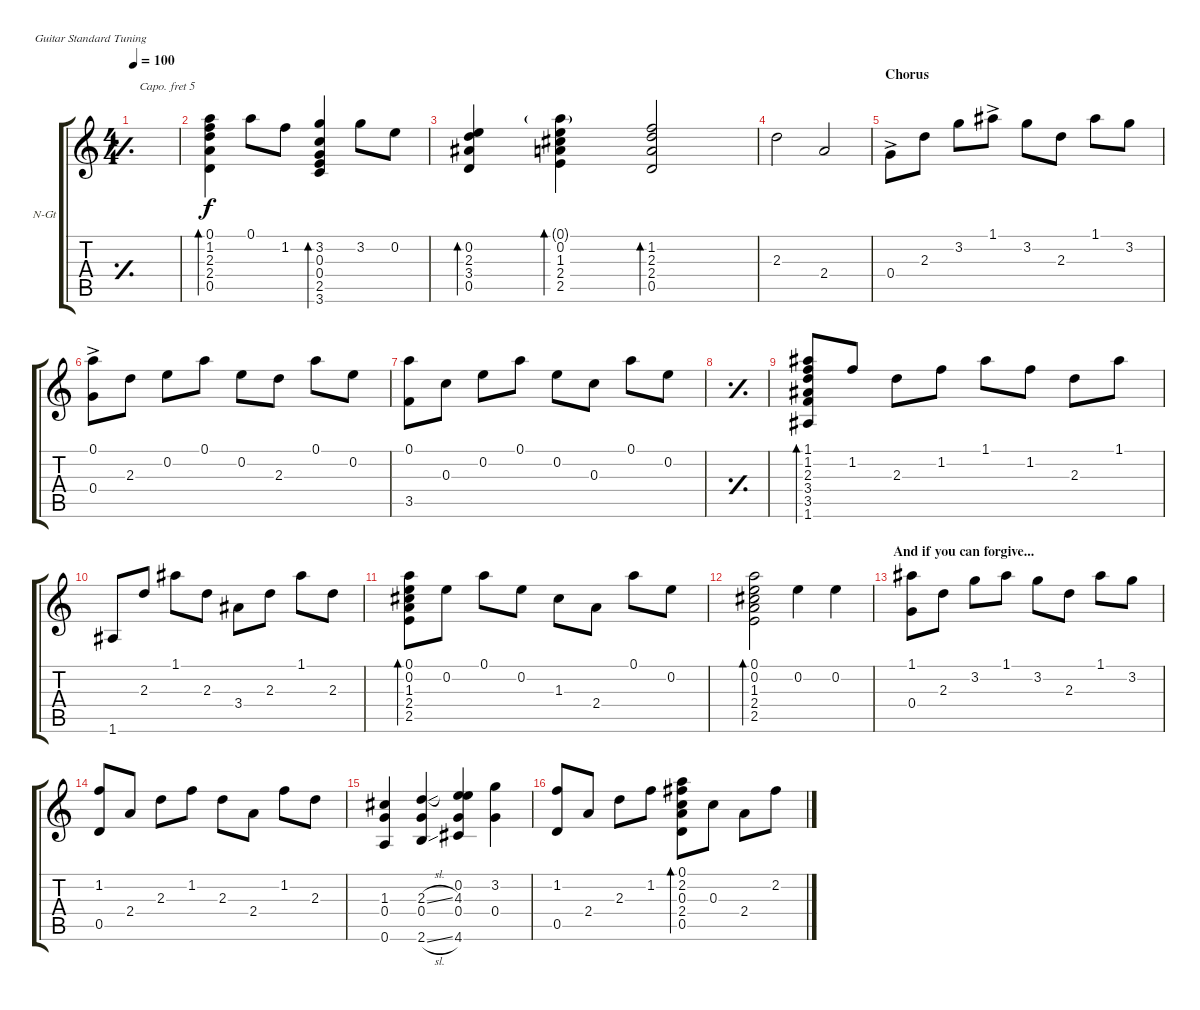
\defaultSystemsLayout 4
\bracketExtendMode groupsimilarinstruments
\firstSystemTrackNameOrientation horizontal
\otherSystemsTrackNameOrientation horizontal
\track ("Classic Guitar" "N-Gt") {instrument acousticguitarnylon}
\staff {score tabs}
\capo 5
\tuning (E4 B3 G3 D3 A2 E2)
\ts (4 4)
\tempo 100
\clef g2
\simile simple
\ks c
|
(0.5 2.4 2.3 1.2 0.1).4{bd 120} 0.1.8 1.2.8 (3.6 2.5 0.4 0.3 3.2).4{bd 120} 3.2.8 0.2.8 |
(3.4 2.3 0.2 0.5).4{bd 225} (2.5 2.4 1.3 0.2 0.1{g}).4{bd 216} (2.4 2.3 1.2 0.5).2{bd 231} |
2.3.2 2.4.2 |
\section ("" "Chorus")
0.4{ac}.8 2.3.8 3.2.8 1.1{ac}.8 3.2.8 2.3.8 1.1.8 3.2.8 |
(0.4{ac} 0.1{ac}).8 2.3.8 0.2.8 0.1.8 0.2.8 2.3.8 0.1.8 0.2.8 |
(3.5 0.1).8 0.3.8 0.2.8 0.1.8 0.2.8 0.3.8 0.1.8 0.2.8 |
\simile simple
|
\simile none
(1.6 3.5 3.4 2.3 1.2 1.1).8{bd 101} 1.2.8 2.3.8 1.2.8 1.1.8 1.2.8 2.3.8 1.1.8 |
1.6.8 2.3.8 1.1.8 2.3.8 3.4.8 2.3.8 1.1.8 2.3.8 |
(2.5 2.4 1.3 0.2 0.1).8{bd 100} 0.2.8 0.1.8 0.2.8 1.3.8 2.4.8 0.1.8 0.2.8 |
(2.5 2.4 1.3 0.2 0.1).2{bd 100} 0.2.4 0.2.4 |
\section ("" "And if you can forgive...")
(0.4 1.1).8 2.3.8 3.2.8 1.1.8 3.2.8 2.3.8 1.1.8 3.2.8 |
(0.5 1.2).8 2.4.8 2.3.8 1.2.8 2.3.8 2.4.8 1.2.8 2.3.8 |
(1.3 0.6 0.4).4 (2.6{sl} 2.3{sl} 0.4).4 (4.6 4.3 0.2 0.4).4 (3.2 0.4).4 |
(0.5 1.2).8 2.4.8 2.3.8 1.2.8 (2.2 2.4 0.5 0.1 0.3).8{bd 100} 0.3.8 2.4.8 2.2.8
